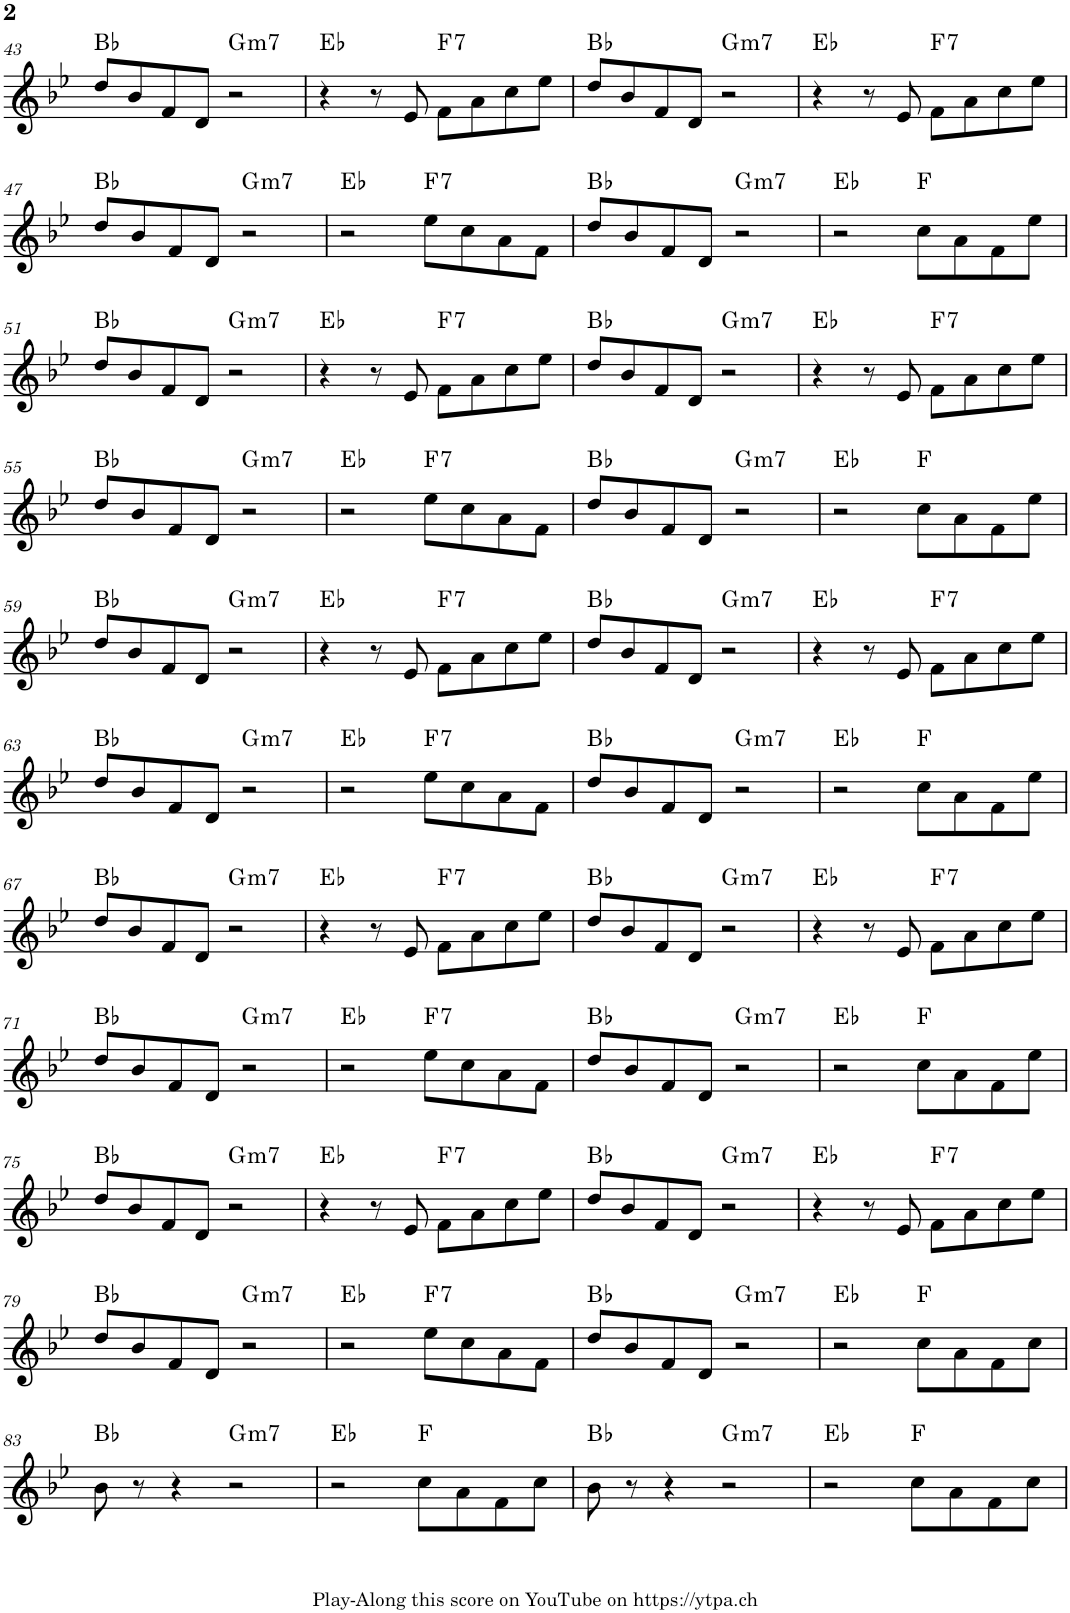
**kern	**harte
*part1	*part1
*staff1	*
*I"Piano	*
*I'Pno.	*
!!LO:PB:g=z
*clefG2	*
*k[b-e-]	*
*M4/4	*
=43	=43
8dd/L	Bb:maj
8b-/	.
8f/	.
8d/J	.
!	!LO:H:kt=m7
2r	G:min7
=44	=44
4r	Eb:maj
8r	.
8e-/	.
!	!LO:H:kt=7
8f\L	F:7
8a\	.
8cc\	.
8ee-\J	.
=45	=45
8dd/L	Bb:maj
8b-/	.
8f/	.
8d/J	.
!	!LO:H:kt=m7
2r	G:min7
=46	=46
4r	Eb:maj
8r	.
8e-/	.
!	!LO:H:kt=7
8f\L	F:7
8a\	.
8cc\	.
8ee-\J	.
!!LO:LB:g=z
=47	=47
8dd/L	Bb:maj
8b-/	.
8f/	.
8d/J	.
!	!LO:H:kt=m7
2r	G:min7
=48	=48
2r	Eb:maj
!	!LO:H:kt=7
8ee-\L	F:7
8cc\	.
8a\	.
8f\J	.
=49	=49
8dd/L	Bb:maj
8b-/	.
8f/	.
8d/J	.
!	!LO:H:kt=m7
2r	G:min7
=50	=50
2r	Eb:maj
8cc\L	F:maj
8a\	.
8f\	.
8ee-\J	.
!!LO:LB:g=z
=51	=51
8dd/L	Bb:maj
8b-/	.
8f/	.
8d/J	.
!	!LO:H:kt=m7
2r	G:min7
=52	=52
4r	Eb:maj
8r	.
8e-/	.
!	!LO:H:kt=7
8f\L	F:7
8a\	.
8cc\	.
8ee-\J	.
=53	=53
8dd/L	Bb:maj
8b-/	.
8f/	.
8d/J	.
!	!LO:H:kt=m7
2r	G:min7
=54	=54
4r	Eb:maj
8r	.
8e-/	.
!	!LO:H:kt=7
8f\L	F:7
8a\	.
8cc\	.
8ee-\J	.
!!LO:LB:g=z
=55	=55
8dd/L	Bb:maj
8b-/	.
8f/	.
8d/J	.
!	!LO:H:kt=m7
2r	G:min7
=56	=56
2r	Eb:maj
!	!LO:H:kt=7
8ee-\L	F:7
8cc\	.
8a\	.
8f\J	.
=57	=57
8dd/L	Bb:maj
8b-/	.
8f/	.
8d/J	.
!	!LO:H:kt=m7
2r	G:min7
=58	=58
2r	Eb:maj
8cc\L	F:maj
8a\	.
8f\	.
8ee-\J	.
!!LO:LB:g=z
=59	=59
8dd/L	Bb:maj
8b-/	.
8f/	.
8d/J	.
!	!LO:H:kt=m7
2r	G:min7
=60	=60
4r	Eb:maj
8r	.
8e-/	.
!	!LO:H:kt=7
8f\L	F:7
8a\	.
8cc\	.
8ee-\J	.
=61	=61
8dd/L	Bb:maj
8b-/	.
8f/	.
8d/J	.
!	!LO:H:kt=m7
2r	G:min7
=62	=62
4r	Eb:maj
8r	.
8e-/	.
!	!LO:H:kt=7
8f\L	F:7
8a\	.
8cc\	.
8ee-\J	.
!!LO:LB:g=z
=63	=63
8dd/L	Bb:maj
8b-/	.
8f/	.
8d/J	.
!	!LO:H:kt=m7
2r	G:min7
=64	=64
2r	Eb:maj
!	!LO:H:kt=7
8ee-\L	F:7
8cc\	.
8a\	.
8f\J	.
=65	=65
8dd/L	Bb:maj
8b-/	.
8f/	.
8d/J	.
!	!LO:H:kt=m7
2r	G:min7
=66	=66
2r	Eb:maj
8cc\L	F:maj
8a\	.
8f\	.
8ee-\J	.
!!LO:LB:g=z
=67	=67
8dd/L	Bb:maj
8b-/	.
8f/	.
8d/J	.
!	!LO:H:kt=m7
2r	G:min7
=68	=68
4r	Eb:maj
8r	.
8e-/	.
!	!LO:H:kt=7
8f\L	F:7
8a\	.
8cc\	.
8ee-\J	.
=69	=69
8dd/L	Bb:maj
8b-/	.
8f/	.
8d/J	.
!	!LO:H:kt=m7
2r	G:min7
=70	=70
4r	Eb:maj
8r	.
8e-/	.
!	!LO:H:kt=7
8f\L	F:7
8a\	.
8cc\	.
8ee-\J	.
!!LO:LB:g=z
=71	=71
8dd/L	Bb:maj
8b-/	.
8f/	.
8d/J	.
!	!LO:H:kt=m7
2r	G:min7
=72	=72
2r	Eb:maj
!	!LO:H:kt=7
8ee-\L	F:7
8cc\	.
8a\	.
8f\J	.
=73	=73
8dd/L	Bb:maj
8b-/	.
8f/	.
8d/J	.
!	!LO:H:kt=m7
2r	G:min7
=74	=74
2r	Eb:maj
8cc\L	F:maj
8a\	.
8f\	.
8ee-\J	.
!!LO:LB:g=z
=75	=75
8dd/L	Bb:maj
8b-/	.
8f/	.
8d/J	.
!	!LO:H:kt=m7
2r	G:min7
=76	=76
4r	Eb:maj
8r	.
8e-/	.
!	!LO:H:kt=7
8f\L	F:7
8a\	.
8cc\	.
8ee-\J	.
=77	=77
8dd/L	Bb:maj
8b-/	.
8f/	.
8d/J	.
!	!LO:H:kt=m7
2r	G:min7
=78	=78
4r	Eb:maj
8r	.
8e-/	.
!	!LO:H:kt=7
8f\L	F:7
8a\	.
8cc\	.
8ee-\J	.
!!LO:LB:g=z
=79	=79
8dd/L	Bb:maj
8b-/	.
8f/	.
8d/J	.
!	!LO:H:kt=m7
2r	G:min7
=80	=80
2r	Eb:maj
!	!LO:H:kt=7
8ee-\L	F:7
8cc\	.
8a\	.
8f\J	.
=81	=81
8dd/L	Bb:maj
8b-/	.
8f/	.
8d/J	.
!	!LO:H:kt=m7
2r	G:min7
=82	=82
2r	Eb:maj
8cc\L	F:maj
8a\	.
8f\	.
8cc\J	.
!!LO:LB:g=z
=83	=83
8b-\	Bb:maj
8r	.
4r	.
!	!LO:H:kt=m7
2r	G:min7
=84	=84
2r	Eb:maj
8cc\L	F:maj
8a\	.
8f\	.
8cc\J	.
=85	=85
8b-\	Bb:maj
8r	.
4r	.
!	!LO:H:kt=m7
2r	G:min7
=86	=86
2r	Eb:maj
8cc\L	F:maj
8a\	.
8f\	.
8cc\J	.
=	=
*-	*-
